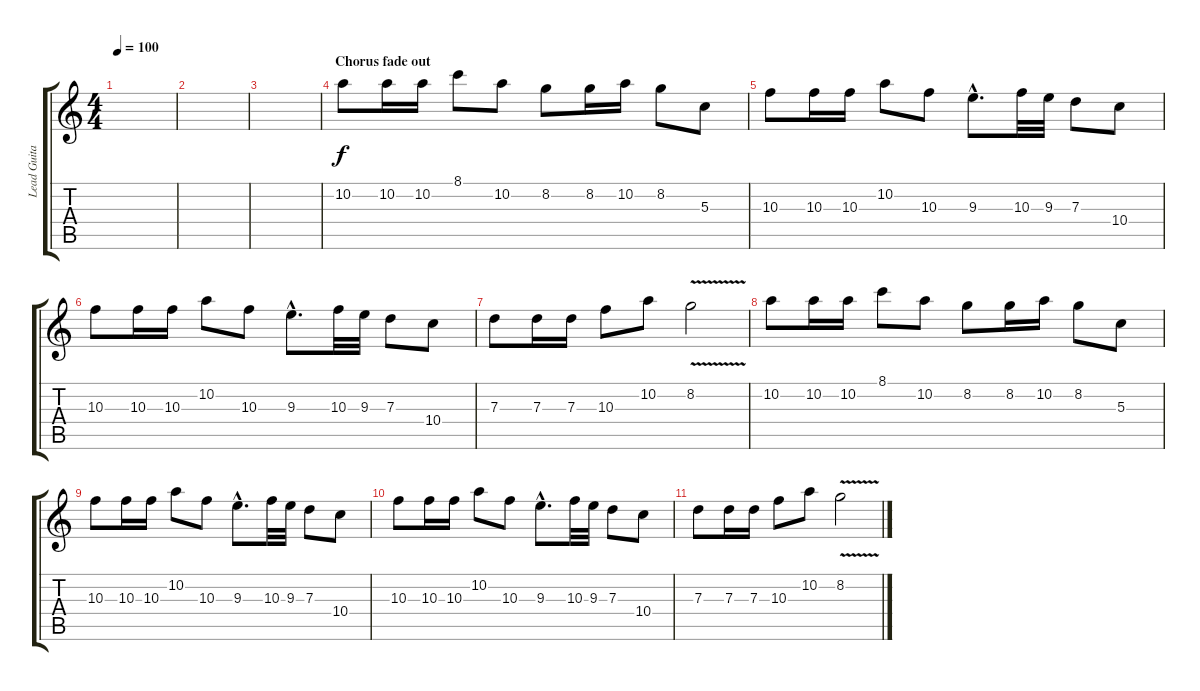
\track ("Lead Guitar" "Lead Guita") {instrument overdrivenguitar}
\staff {score tabs}
\tuning (E4 B3 G3 D3 A2 E2) {hide}
\ts (4 4)
\tempo 100
\clef g2
\ks c
|
|
|
\section ("" "Chorus fade out")
10.2.8 10.2.16 10.2.16 8.1.8 10.2.8 8.2.8 8.2.16 10.2.16 8.2.8 5.3.8 |
10.3.8 10.3.16 10.3.16 10.2.8 10.3.8 9.3{hac}.8{d} 10.3.32 9.3.32 7.3.8 10.4.8 |
10.3.8 10.3.16 10.3.16 10.2.8 10.3.8 9.3{hac}.8{d} 10.3.32 9.3.32 7.3.8 10.4.8 |
7.3.8 7.3.16 7.3.16 10.3.8 10.2.8 8.2{v}.2 |
10.2.8{volume 0} 10.2.16 10.2.16 8.1.8 10.2.8 8.2.8 8.2.16 10.2.16 8.2.8 5.3.8 |
10.3.8 10.3.16 10.3.16 10.2.8 10.3.8 9.3{hac}.8{d} 10.3.32 9.3.32 7.3.8 10.4.8 |
10.3.8 10.3.16 10.3.16 10.2.8 10.3.8 9.3{hac}.8{d} 10.3.32 9.3.32 7.3.8 10.4.8 |
7.3.8 7.3.16 7.3.16 10.3.8 10.2.8 8.2{v}.2
